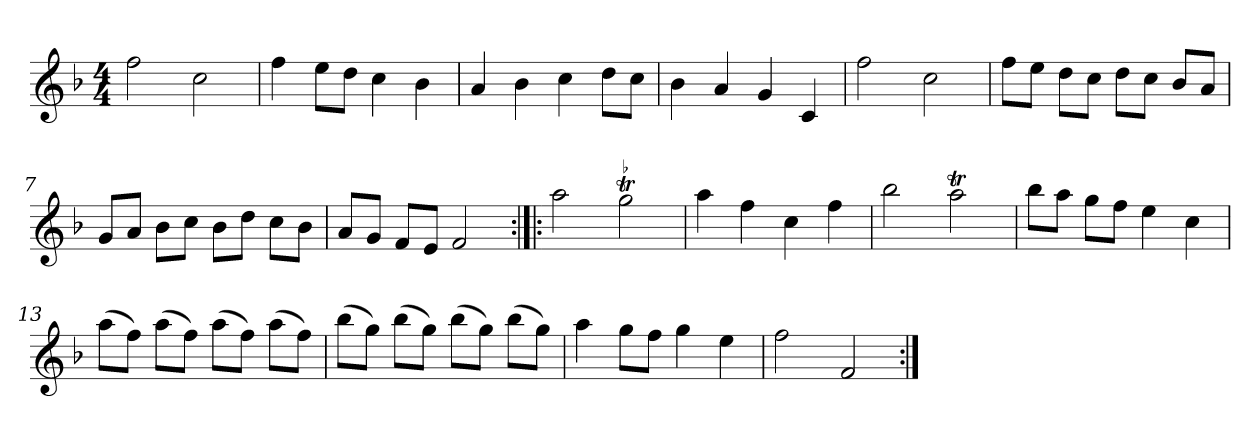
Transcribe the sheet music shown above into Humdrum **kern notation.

**kern
*part1
*staff1
*clefG2
*k[b-]
*F:
*M4/4
*MM144
=1
2ff
2cc
=2
4ff
8ee\L
8dd\J
4cc
4b-
=3
4a
4b-
4cc
8dd\L
8cc\J
=4
4b-
4a
4g
4c
=5
2ff
2cc
=6
8ff\L
8ee\J
8dd\L
8cc\J
8dd\L
8cc\J
8b-/L
8a/J
=7
8g/L
8a/J
8b-\L
8cc\J
8b-\L
8dd\J
8cc\L
8b-\J
=8
8a/L
8g/J
8f/L
8e/J
2f
=9:|!|:
2aa
!LO:TR:acc=-
2ggt
=10
4aa
4ff
4cc
4ff
=11
2bb-
2aat
=12
8bb-\L
8aa\J
8gg\L
8ff\J
4ee
4cc
=13
(8aa\L
8ff\J)
(8aa\L
8ff\J)
(8aa\L
8ff\J)
(8aa\L
8ff\J)
=14
(8bb-\L
8gg\J)
(8bb-\L
8gg\J)
(8bb-\L
8gg\J)
(8bb-\L
8gg\J)
=15
4aa
8gg\L
8ff\J
4gg
4ee
=16
2ff
2f
=:|!
*-
